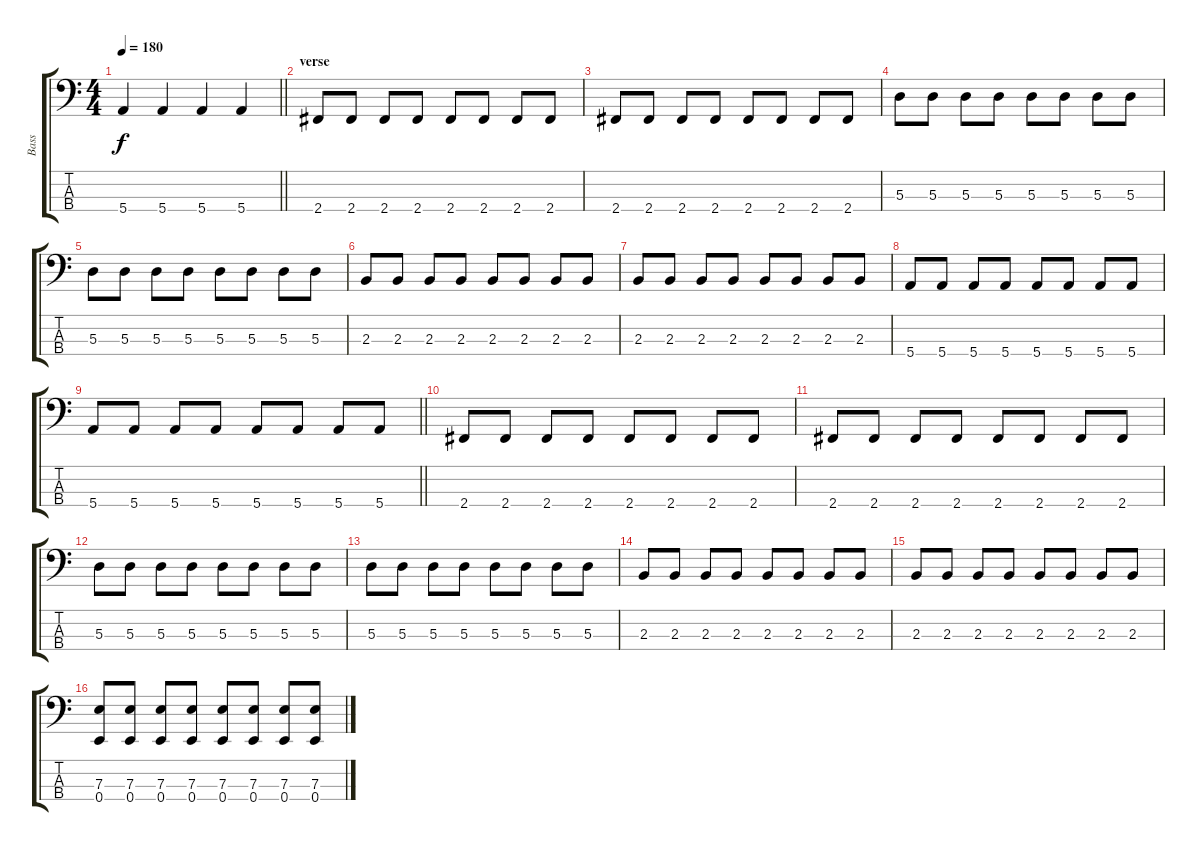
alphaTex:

\track ("Bass" "Bass") {instrument electricbassfinger}
\staff {score tabs}
\tuning (G2 D2 A1 E1) {hide}
\ts (4 4)
\tempo 180
\clef f4
\barLineRight lightlight
\ks c
5.4.4{dy f} 5.4.4 5.4.4 5.4.4 |
\section ("" "verse")
2.4.8 2.4.8 2.4.8 2.4.8 2.4.8 2.4.8 2.4.8 2.4.8 |
2.4.8 2.4.8 2.4.8 2.4.8 2.4.8 2.4.8 2.4.8 2.4.8 |
5.3.8 5.3.8 5.3.8 5.3.8 5.3.8 5.3.8 5.3.8 5.3.8 |
5.3.8 5.3.8 5.3.8 5.3.8 5.3.8 5.3.8 5.3.8 5.3.8 |
2.3.8 2.3.8 2.3.8 2.3.8 2.3.8 2.3.8 2.3.8 2.3.8 |
2.3.8 2.3.8 2.3.8 2.3.8 2.3.8 2.3.8 2.3.8 2.3.8 |
5.4.8 5.4.8 5.4.8 5.4.8 5.4.8 5.4.8 5.4.8 5.4.8 |
\barLineRight lightlight
5.4.8 5.4.8 5.4.8 5.4.8 5.4.8 5.4.8 5.4.8 5.4.8 |
2.4.8 2.4.8 2.4.8 2.4.8 2.4.8 2.4.8 2.4.8 2.4.8 |
2.4.8 2.4.8 2.4.8 2.4.8 2.4.8 2.4.8 2.4.8 2.4.8 |
5.3.8 5.3.8 5.3.8 5.3.8 5.3.8 5.3.8 5.3.8 5.3.8 |
5.3.8 5.3.8 5.3.8 5.3.8 5.3.8 5.3.8 5.3.8 5.3.8 |
2.3.8 2.3.8 2.3.8 2.3.8 2.3.8 2.3.8 2.3.8 2.3.8 |
2.3.8 2.3.8 2.3.8 2.3.8 2.3.8 2.3.8 2.3.8 2.3.8 |
(7.3 0.4).8 (7.3 0.4).8 (7.3 0.4).8 (7.3 0.4).8 (7.3 0.4).8 (7.3 0.4).8 (7.3 0.4).8 (7.3 0.4).8
